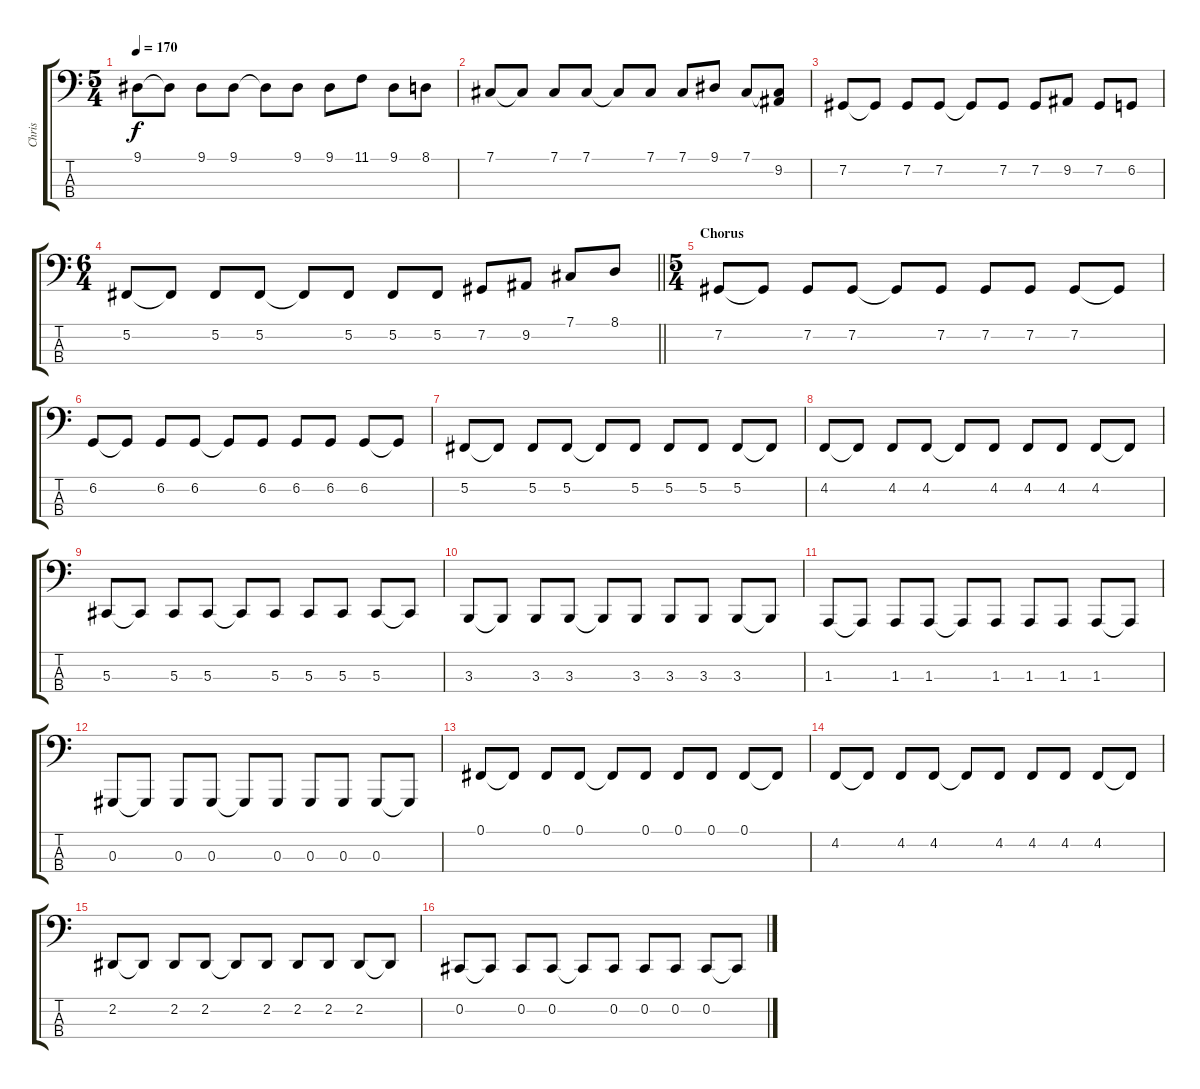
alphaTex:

\track ("Chris" "Chris") {instrument lead8bassandlead}
\staff {score tabs}
\tuning (Gb2 Db2 Ab1 Eb1) {hide}
\ts (5 4)
\tempo 170
\clef f4
\ks c
9.1.8{dy f} 9.1{t}.8 9.1.8 9.1.8 9.1{t}.8 9.1.8 9.1.8 11.1.8 9.1.8 8.1.8 |
7.1.8 7.1{t}.8 7.1.8 7.1.8 7.1{t}.8 7.1.8 7.1.8 9.1.8 7.1.8 (7.1{t} 9.2).8 |
7.2.8 7.2{t}.8 7.2.8 7.2.8 7.2{t}.8 7.2.8 7.2.8 9.2.8 7.2.8 6.2.8 |
\ts (6 4)
\barLineRight lightlight
5.2.8 5.2{t}.8 5.2.8 5.2.8 5.2{t}.8 5.2.8 5.2.8 5.2.8 7.2.8 9.2.8 7.1.8 8.1.8 |
\ts (5 4)
\section ("" "Chorus")
7.2.8 7.2{t}.8 7.2.8 7.2.8 7.2{t}.8 7.2.8 7.2.8 7.2.8 7.2.8 7.2{t}.8 |
6.2.8 6.2{t}.8 6.2.8 6.2.8 6.2{t}.8 6.2.8 6.2.8 6.2.8 6.2.8 6.2{t}.8 |
5.2.8 5.2{t}.8 5.2.8 5.2.8 5.2{t}.8 5.2.8 5.2.8 5.2.8 5.2.8 5.2{t}.8 |
4.2.8 4.2{t}.8 4.2.8 4.2.8 4.2{t}.8 4.2.8 4.2.8 4.2.8 4.2.8 4.2{t}.8 |
5.3.8 5.3{t}.8 5.3.8 5.3.8 5.3{t}.8 5.3.8 5.3.8 5.3.8 5.3.8 5.3{t}.8 |
3.3.8 3.3{t}.8 3.3.8 3.3.8 3.3{t}.8 3.3.8 3.3.8 3.3.8 3.3.8 3.3{t}.8 |
1.3.8 1.3{t}.8 1.3.8 1.3.8 1.3{t}.8 1.3.8 1.3.8 1.3.8 1.3.8 1.3{t}.8 |
0.3.8 0.3{t}.8 0.3.8 0.3.8 0.3{t}.8 0.3.8 0.3.8 0.3.8 0.3.8 0.3{t}.8 |
0.1.8 0.1{t}.8 0.1.8 0.1.8 0.1{t}.8 0.1.8 0.1.8 0.1.8 0.1.8 0.1{t}.8 |
4.2.8 4.2{t}.8 4.2.8 4.2.8 4.2{t}.8 4.2.8 4.2.8 4.2.8 4.2.8 4.2{t}.8 |
2.2.8 2.2{t}.8 2.2.8 2.2.8 2.2{t}.8 2.2.8 2.2.8 2.2.8 2.2.8 2.2{t}.8 |
0.2.8 0.2{t}.8 0.2.8 0.2.8 0.2{t}.8 0.2.8 0.2.8 0.2.8 0.2.8 0.2{t}.8
